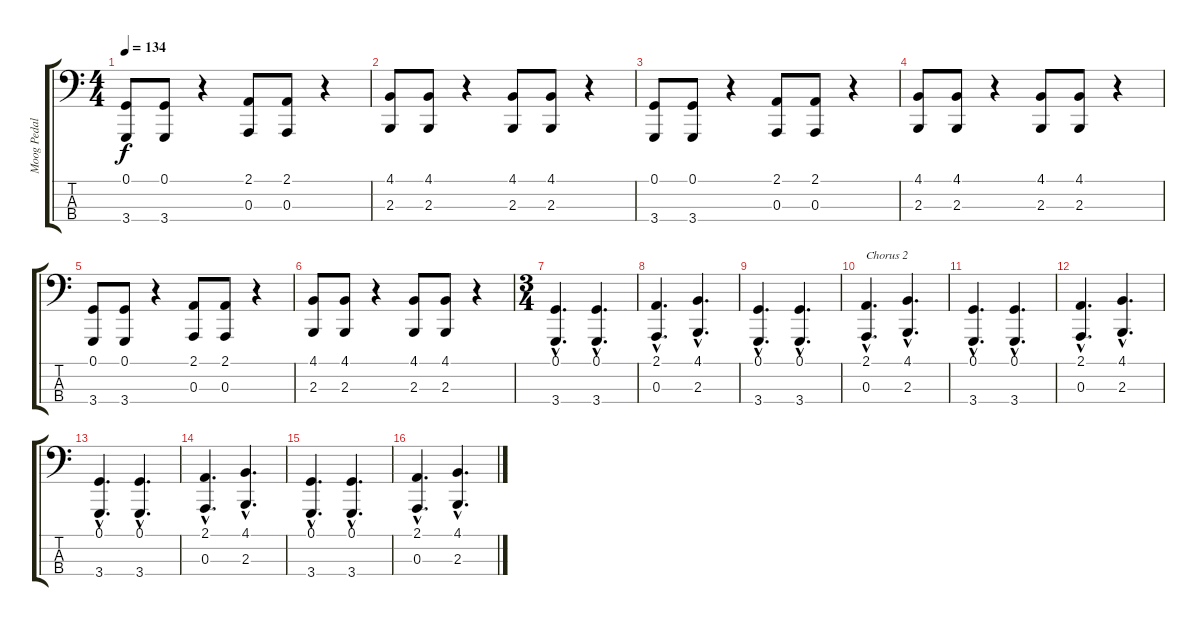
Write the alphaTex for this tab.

\track ("Moog Pedals" "Moog Pedal") {instrument lead2sawtooth}
\staff {score tabs}
\tuning (G2 D2 A1 E1) {hide}
\ts (4 4)
\tempo 134
\clef f4
\ks c
(0.1 3.4).8{dy f} (0.1 3.4).8 r.4 (2.1 0.3).8 (2.1 0.3).8 r.4 |
(4.1 2.3).8 (4.1 2.3).8 r.4 (4.1 2.3).8 (4.1 2.3).8 r.4 |
(0.1 3.4).8 (0.1 3.4).8 r.4 (2.1 0.3).8 (2.1 0.3).8 r.4 |
(4.1 2.3).8 (4.1 2.3).8 r.4 (4.1 2.3).8 (4.1 2.3).8 r.4 |
(0.1 3.4).8 (0.1 3.4).8 r.4 (2.1 0.3).8 (2.1 0.3).8 r.4 |
(4.1 2.3).8 (4.1 2.3).8 r.4 (4.1 2.3).8 (4.1 2.3).8 r.4 |
\ts (3 4)
(0.1{hac} 3.4{hac}).4{d} (0.1{hac} 3.4{hac}).4{d} |
(2.1{hac} 0.3{hac}).4{d} (4.1{hac} 2.3{hac}).4{d} |
(0.1{hac} 3.4{hac}).4{d} (0.1{hac} 3.4{hac}).4{d} |
(2.1{hac} 0.3{hac}).4{d txt "Chorus 2"} (4.1{hac} 2.3{hac}).4{d} |
(0.1{hac} 3.4{hac}).4{d} (0.1{hac} 3.4{hac}).4{d} |
(2.1{hac} 0.3{hac}).4{d} (4.1{hac} 2.3{hac}).4{d} |
(0.1{hac} 3.4{hac}).4{d} (0.1{hac} 3.4{hac}).4{d} |
(2.1{hac} 0.3{hac}).4{d} (4.1{hac} 2.3{hac}).4{d} |
(0.1{hac} 3.4{hac}).4{d} (0.1{hac} 3.4{hac}).4{d} |
(2.1{hac} 0.3{hac}).4{d} (4.1{hac} 2.3{hac}).4{d}
